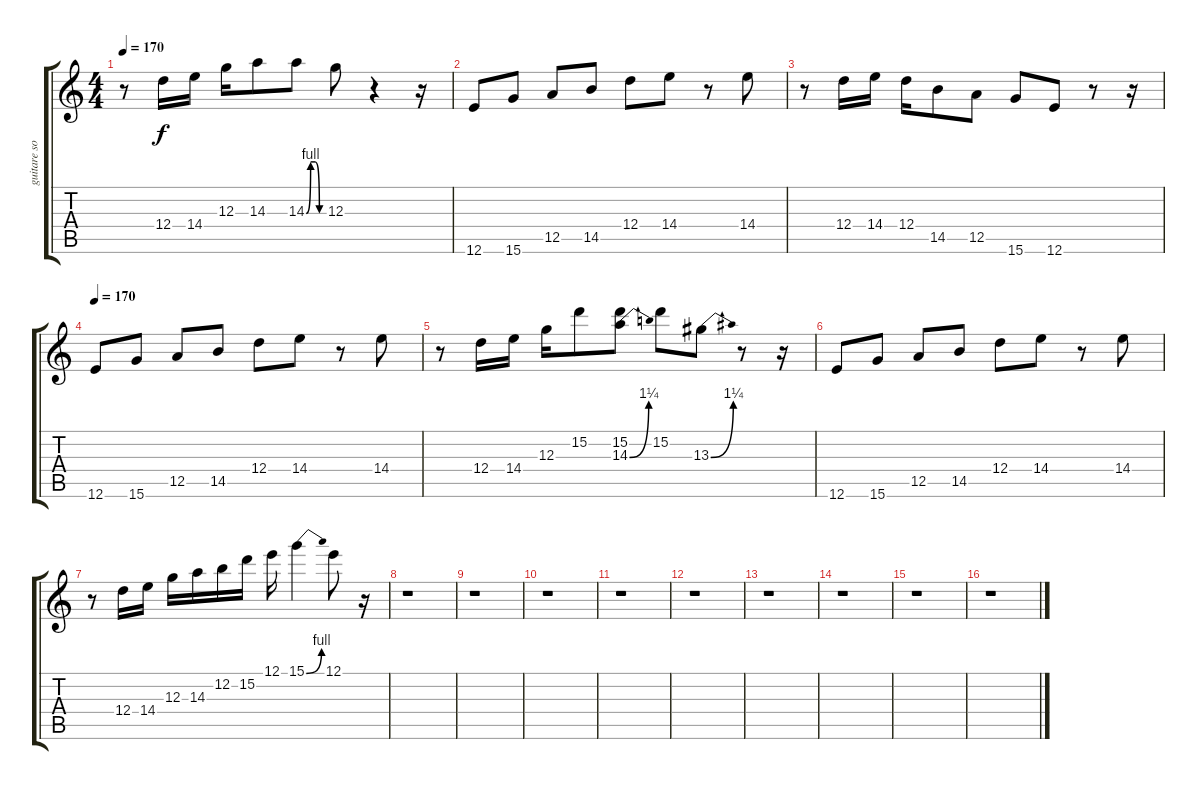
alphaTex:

\track ("guitare solo" "guitare so") {instrument distortionguitar}
\staff {score tabs}
\tuning (E4 B3 G3 D3 A2 E2) {hide}
\ts (4 4)
\tempo 170
\clef g2
\ks c
r.8{dy f} 12.4.16 14.4.16 12.3.16 14.3.8 14.3{be (custom 0 0 15 4 30 4 45 0 60 0)}.8 12.3.8 r.4 r.16 |
12.6.8 15.6.8 12.5.8 14.5.8 12.4.8 14.4.8 r.8 14.4.8 |
r.8 12.4.16 14.4.16 12.4.16 14.5.8 12.5.8 15.6.8 12.6.8 r.8 r.16 |
\tempo 170
12.6.8 15.6.8 12.5.8 14.5.8 12.4.8 14.4.8 r.8 14.4.8 |
r.8 12.4.16 14.4.16 12.3.16 15.2.8 (15.2 14.3{be (bend 0 0 60 5)}).8 15.2.8 13.3{be (bend 0 0 60 5)}.8 r.8 r.16 |
12.6.8 15.6.8 12.5.8 14.5.8 12.4.8 14.4.8 r.8 14.4.8 |
r.8 12.4.16 14.4.16 12.3.16 14.3.16 12.2.16 15.2.16 12.1.16 15.1{be (bend 0 0 60 4)}.4 12.1.8 r.16 |
r.1 |
r.1 |
r.1 |
r.1 |
r.1 |
r.1 |
r.1 |
r.1 |
r.1
